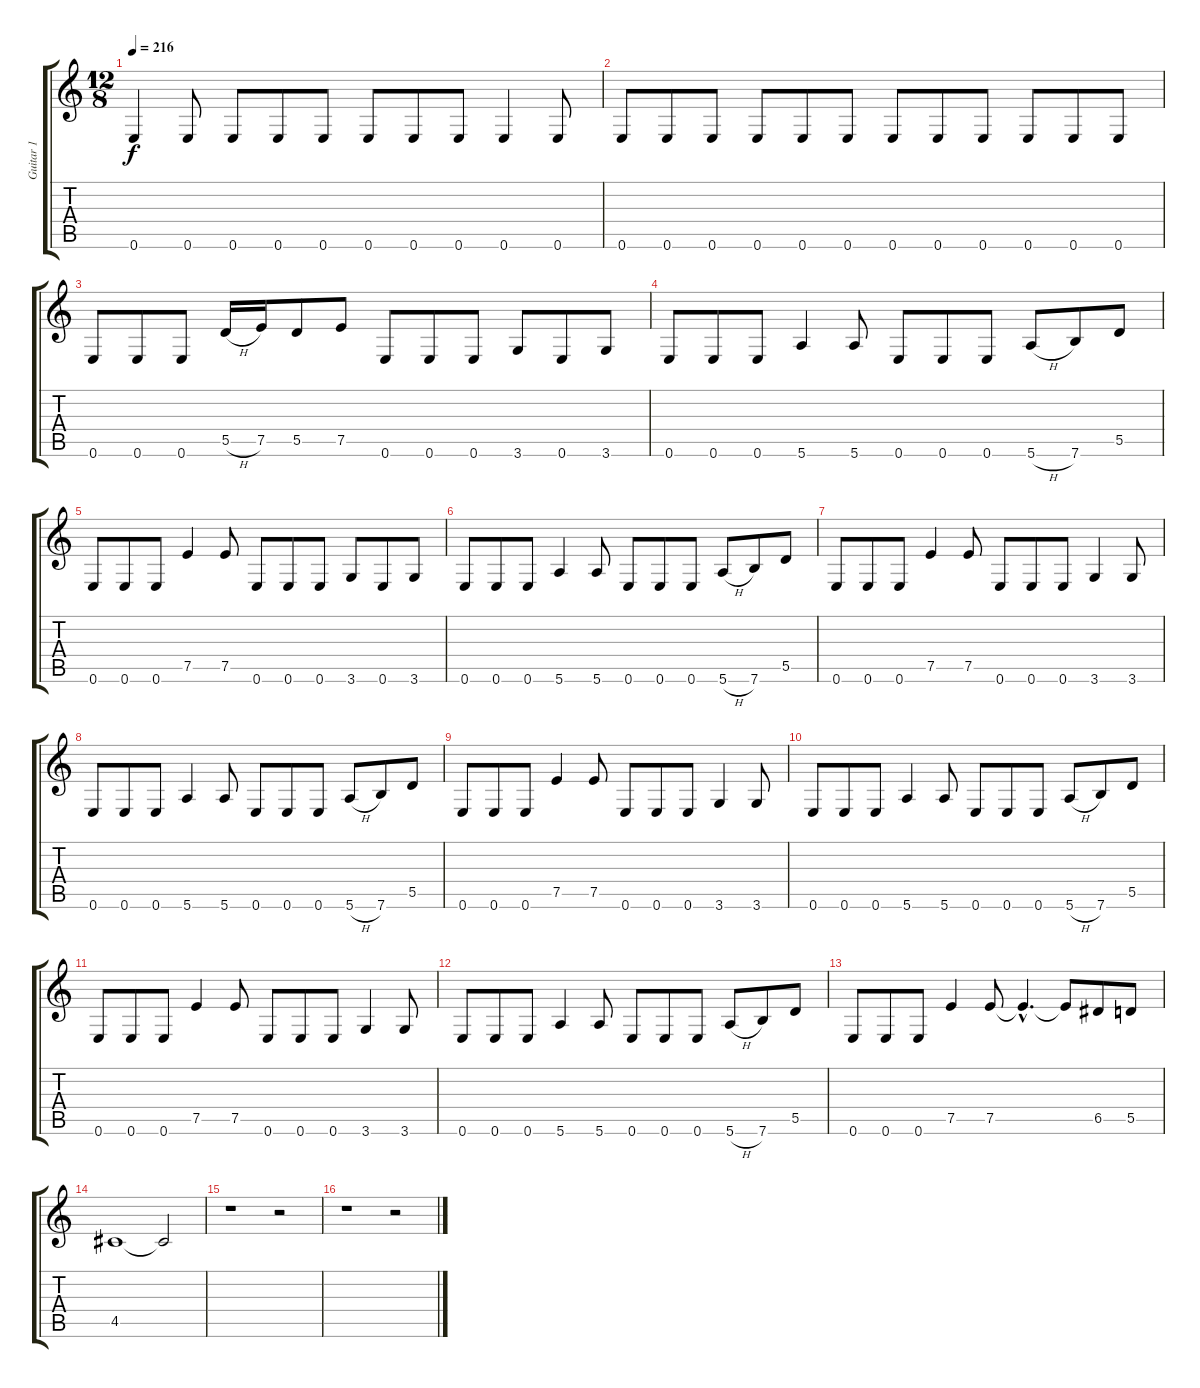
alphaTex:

\track ("Guitar 1" "Guitar 1") {instrument distortionguitar}
\staff {score tabs}
\tuning (E4 B3 G3 D3 A2 E2) {hide}
\ts (12 8)
\tempo 216
\clef g2
\ks c
0.6.4{dy f instrument distortionguitar} 0.6.8 0.6.8 0.6.8 0.6.8 0.6.8 0.6.8 0.6.8 0.6.4 0.6.8 |
0.6.8 0.6.8 0.6.8 0.6.8 0.6.8 0.6.8 0.6.8 0.6.8 0.6.8 0.6.8 0.6.8 0.6.8 |
0.6.8 0.6.8 0.6.8 5.5{h}.16 7.5.16 5.5.8 7.5.8 0.6.8 0.6.8 0.6.8 3.6.8 0.6.8 3.6.8 |
0.6.8 0.6.8 0.6.8 5.6.4 5.6.8 0.6.8 0.6.8 0.6.8 5.6{h}.8 7.6.8 5.5.8 |
0.6.8 0.6.8 0.6.8 7.5.4 7.5.8 0.6.8 0.6.8 0.6.8 3.6.8 0.6.8 3.6.8 |
0.6.8 0.6.8 0.6.8 5.6.4 5.6.8 0.6.8 0.6.8 0.6.8 5.6{h}.8 7.6.8 5.5.8 |
0.6.8 0.6.8 0.6.8 7.5.4 7.5.8 0.6.8 0.6.8 0.6.8 3.6.4 3.6.8 |
0.6.8 0.6.8 0.6.8 5.6.4 5.6.8 0.6.8 0.6.8 0.6.8 5.6{h}.8 7.6.8 5.5.8 |
0.6.8 0.6.8 0.6.8 7.5.4 7.5.8 0.6.8 0.6.8 0.6.8 3.6.4 3.6.8 |
0.6.8 0.6.8 0.6.8 5.6.4 5.6.8 0.6.8 0.6.8 0.6.8 5.6{h}.8 7.6.8 5.5.8 |
0.6.8 0.6.8 0.6.8 7.5.4 7.5.8 0.6.8 0.6.8 0.6.8 3.6.4 3.6.8 |
0.6.8 0.6.8 0.6.8 5.6.4 5.6.8 0.6.8 0.6.8 0.6.8 5.6{h}.8 7.6.8 5.5.8 |
0.6.8 0.6.8 0.6.8 7.5.4 7.5.8 7.5{hac t}.4{d} 7.5{t}.8 6.5.8 5.5.8 |
4.5.1 4.5{t}.2 |
r.1 r.2 |
r.1 r.2
